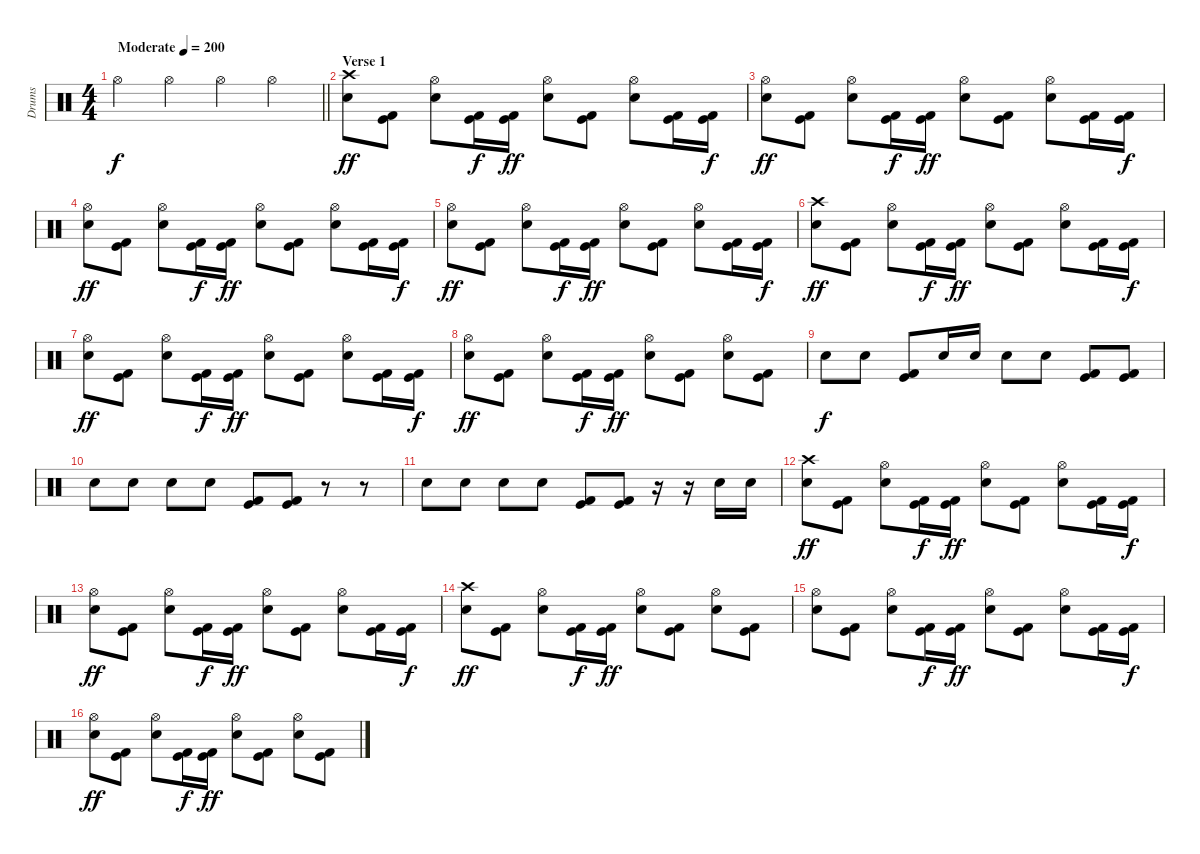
\track ("Drums" "Drums") {instrument percussion}
\staff {score}
\articulation defaults
\ts (4 4)
\tempo (200 "Moderate")
\clef neutral
\barLineRight lightlight
\ks c "Hi-Hat (open)".4{dy f} "Hi-Hat (open)".4 "Hi-Hat (open)".4 "Hi-Hat (open)".4
|
\section ("" "Verse 1")
("Crash high (hit)" "Electric Snare (hit)").8{dy ff} ("Kick (hit)" "Kick (hit) 2").8 ("Hi-Hat (open)" "Electric Snare (hit)").8 ("Kick (hit)" "Kick (hit) 2").16{dy f} ("Kick (hit)" "Kick (hit) 2").16{dy ff} ("Hi-Hat (open)" "Electric Snare (hit)").8 ("Kick (hit)" "Kick (hit) 2").8 ("Hi-Hat (open)" "Electric Snare (hit)").8 ("Kick (hit)" "Kick (hit) 2").16 ("Kick (hit)" "Kick (hit) 2").16{dy f} |
("Hi-Hat (open)" "Electric Snare (hit)").8{dy ff} ("Kick (hit)" "Kick (hit) 2").8 ("Hi-Hat (open)" "Electric Snare (hit)").8 ("Kick (hit)" "Kick (hit) 2").16{dy f} ("Kick (hit)" "Kick (hit) 2").16{dy ff} ("Hi-Hat (open)" "Electric Snare (hit)").8 ("Kick (hit)" "Kick (hit) 2").8 ("Hi-Hat (open)" "Electric Snare (hit)").8 ("Kick (hit)" "Kick (hit) 2").16 ("Kick (hit)" "Kick (hit) 2").16{dy f} |
("Hi-Hat (open)" "Electric Snare (hit)").8{dy ff} ("Kick (hit)" "Kick (hit) 2").8 ("Hi-Hat (open)" "Electric Snare (hit)").8 ("Kick (hit)" "Kick (hit) 2").16{dy f} ("Kick (hit)" "Kick (hit) 2").16{dy ff} ("Hi-Hat (open)" "Electric Snare (hit)").8 ("Kick (hit)" "Kick (hit) 2").8 ("Hi-Hat (open)" "Electric Snare (hit)").8 ("Kick (hit)" "Kick (hit) 2").16 ("Kick (hit)" "Kick (hit) 2").16{dy f} |
("Hi-Hat (open)" "Electric Snare (hit)").8{dy ff} ("Kick (hit)" "Kick (hit) 2").8 ("Hi-Hat (open)" "Electric Snare (hit)").8 ("Kick (hit)" "Kick (hit) 2").16{dy f} ("Kick (hit)" "Kick (hit) 2").16{dy ff} ("Hi-Hat (open)" "Electric Snare (hit)").8 ("Kick (hit)" "Kick (hit) 2").8 ("Hi-Hat (open)" "Electric Snare (hit)").8 ("Kick (hit)" "Kick (hit) 2").16 ("Kick (hit)" "Kick (hit) 2").16{dy f} |
("Crash high (hit)" "Electric Snare (hit)").8{dy ff} ("Kick (hit)" "Kick (hit) 2").8 ("Hi-Hat (open)" "Electric Snare (hit)").8 ("Kick (hit)" "Kick (hit) 2").16{dy f} ("Kick (hit)" "Kick (hit) 2").16{dy ff} ("Hi-Hat (open)" "Electric Snare (hit)").8 ("Kick (hit)" "Kick (hit) 2").8 ("Hi-Hat (open)" "Electric Snare (hit)").8 ("Kick (hit)" "Kick (hit) 2").16 ("Kick (hit)" "Kick (hit) 2").16{dy f} |
("Hi-Hat (open)" "Electric Snare (hit)").8{dy ff} ("Kick (hit)" "Kick (hit) 2").8 ("Hi-Hat (open)" "Electric Snare (hit)").8 ("Kick (hit)" "Kick (hit) 2").16{dy f} ("Kick (hit)" "Kick (hit) 2").16{dy ff} ("Hi-Hat (open)" "Electric Snare (hit)").8 ("Kick (hit)" "Kick (hit) 2").8 ("Hi-Hat (open)" "Electric Snare (hit)").8 ("Kick (hit)" "Kick (hit) 2").16 ("Kick (hit)" "Kick (hit) 2").16{dy f} |
("Hi-Hat (open)" "Electric Snare (hit)").8{dy ff} ("Kick (hit)" "Kick (hit) 2").8 ("Hi-Hat (open)" "Electric Snare (hit)").8 ("Kick (hit)" "Kick (hit) 2").16{dy f} ("Kick (hit)" "Kick (hit) 2").16{dy ff} ("Hi-Hat (open)" "Electric Snare (hit)").8 ("Kick (hit)" "Kick (hit) 2").8 ("Hi-Hat (open)" "Electric Snare (hit)").8 ("Kick (hit)" "Kick (hit) 2").8 |
"Electric Snare (hit)".8{dy f} "Electric Snare (hit)".8 ("Kick (hit) 2" "Kick (hit)").8 "Electric Snare (hit)".16 "Electric Snare (hit)".16 "Electric Snare (hit)".8 "Electric Snare (hit)".8 ("Kick (hit)" "Kick (hit) 2").8 ("Kick (hit)" "Kick (hit) 2").8 |
"Electric Snare (hit)".8 "Electric Snare (hit)".8 "Electric Snare (hit)".8 "Electric Snare (hit)".8 ("Kick (hit)" "Kick (hit) 2").8 ("Kick (hit)" "Kick (hit) 2").8 r.8 r.8 |
"Electric Snare (hit)".8 "Electric Snare (hit)".8 "Electric Snare (hit)".8 "Electric Snare (hit)".8 ("Kick (hit)" "Kick (hit) 2").8 ("Kick (hit)" "Kick (hit) 2").8 r.16 r.16 "Electric Snare (hit)".16 "Electric Snare (hit)".16 |
("Crash high (hit)" "Electric Snare (hit)").8{dy ff} ("Kick (hit)" "Kick (hit) 2").8 ("Hi-Hat (open)" "Electric Snare (hit)").8 ("Kick (hit)" "Kick (hit) 2").16{dy f} ("Kick (hit)" "Kick (hit) 2").16{dy ff} ("Hi-Hat (open)" "Electric Snare (hit)").8 ("Kick (hit)" "Kick (hit) 2").8 ("Hi-Hat (open)" "Electric Snare (hit)").8 ("Kick (hit)" "Kick (hit) 2").16 ("Kick (hit)" "Kick (hit) 2").16{dy f} |
("Hi-Hat (open)" "Electric Snare (hit)").8{dy ff} ("Kick (hit)" "Kick (hit) 2").8 ("Hi-Hat (open)" "Electric Snare (hit)").8 ("Kick (hit)" "Kick (hit) 2").16{dy f} ("Kick (hit)" "Kick (hit) 2").16{dy ff} ("Hi-Hat (open)" "Electric Snare (hit)").8 ("Kick (hit)" "Kick (hit) 2").8 ("Hi-Hat (open)" "Electric Snare (hit)").8 ("Kick (hit)" "Kick (hit) 2").16 ("Kick (hit)" "Kick (hit) 2").16{dy f} |
("Crash high (hit)" "Electric Snare (hit)").8{dy ff} ("Kick (hit)" "Kick (hit) 2").8 ("Hi-Hat (open)" "Electric Snare (hit)").8 ("Kick (hit)" "Kick (hit) 2").16{dy f} ("Kick (hit)" "Kick (hit) 2").16{dy ff} ("Hi-Hat (open)" "Electric Snare (hit)").8 ("Kick (hit)" "Kick (hit) 2").8 ("Hi-Hat (open)" "Electric Snare (hit)").8 ("Kick (hit)" "Kick (hit) 2").8 |
("Hi-Hat (open)" "Electric Snare (hit)").8 ("Kick (hit)" "Kick (hit) 2").8 ("Hi-Hat (open)" "Electric Snare (hit)").8 ("Kick (hit)" "Kick (hit) 2").16{dy f} ("Kick (hit)" "Kick (hit) 2").16{dy ff} ("Hi-Hat (open)" "Electric Snare (hit)").8 ("Kick (hit)" "Kick (hit) 2").8 ("Hi-Hat (open)" "Electric Snare (hit)").8 ("Kick (hit)" "Kick (hit) 2").16 ("Kick (hit)" "Kick (hit) 2").16{dy f} |
("Hi-Hat (open)" "Electric Snare (hit)").8{dy ff} ("Kick (hit)" "Kick (hit) 2").8 ("Hi-Hat (open)" "Electric Snare (hit)").8 ("Kick (hit)" "Kick (hit) 2").16{dy f} ("Kick (hit)" "Kick (hit) 2").16{dy ff} ("Hi-Hat (open)" "Electric Snare (hit)").8 ("Kick (hit)" "Kick (hit) 2").8 ("Hi-Hat (open)" "Electric Snare (hit)").8 ("Kick (hit)" "Kick (hit) 2").8
